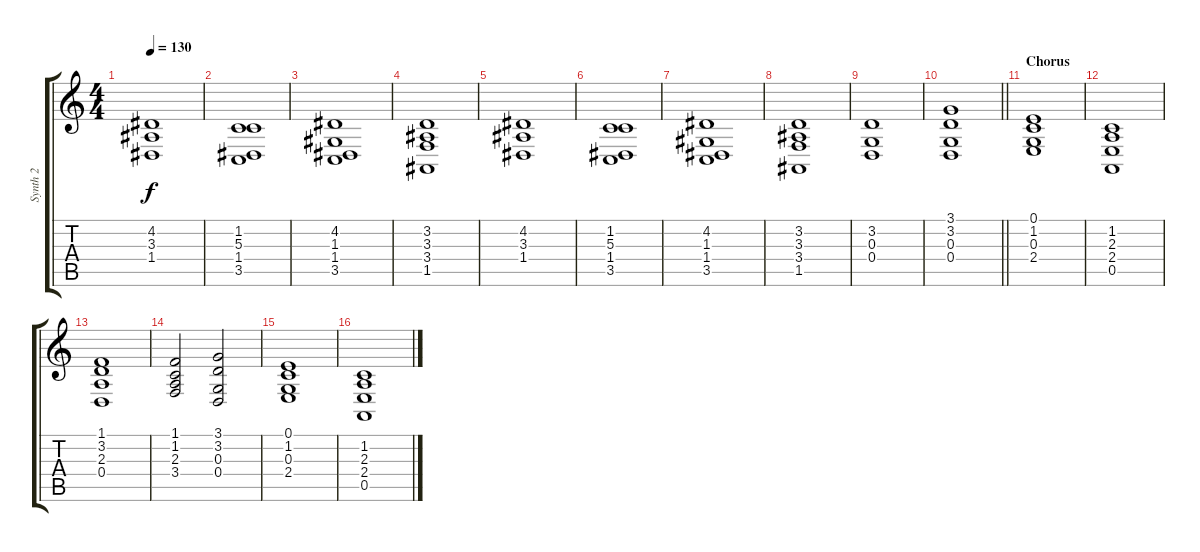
\track ("Synth 2" "Synth 2") {instrument stringensemble1}
\staff {score tabs}
\tuning (E4 B3 G3 D3 A2 E2) {hide}
\ts (4 4)
\tempo 130
\clef g2
\ks c
(4.2 3.3 1.4).1{dy f} |
(1.2 5.3 1.4 3.5).1 |
(4.2 1.3 1.4 3.5).1 |
(3.2 3.3 3.4 1.5).1 |
(4.2 3.3 1.4).1 |
(1.2 5.3 1.4 3.5).1 |
(4.2 1.3 1.4 3.5).1 |
(3.2 3.3 3.4 1.5).1 |
(3.2 0.3 0.4).1 |
\barLineRight lightlight
(3.1 3.2 0.3 0.4).1 |
\section ("" "Chorus")
(0.1 1.2 0.3 2.4).1 |
(1.2 2.3 2.4 0.5).1 |
(1.1 3.2 2.3 0.4).1 |
(1.1 1.2 2.3 3.4).2 (3.1 3.2 0.3 0.4).2 |
(0.1 1.2 0.3 2.4).1 |
(1.2 2.3 2.4 0.5).1
